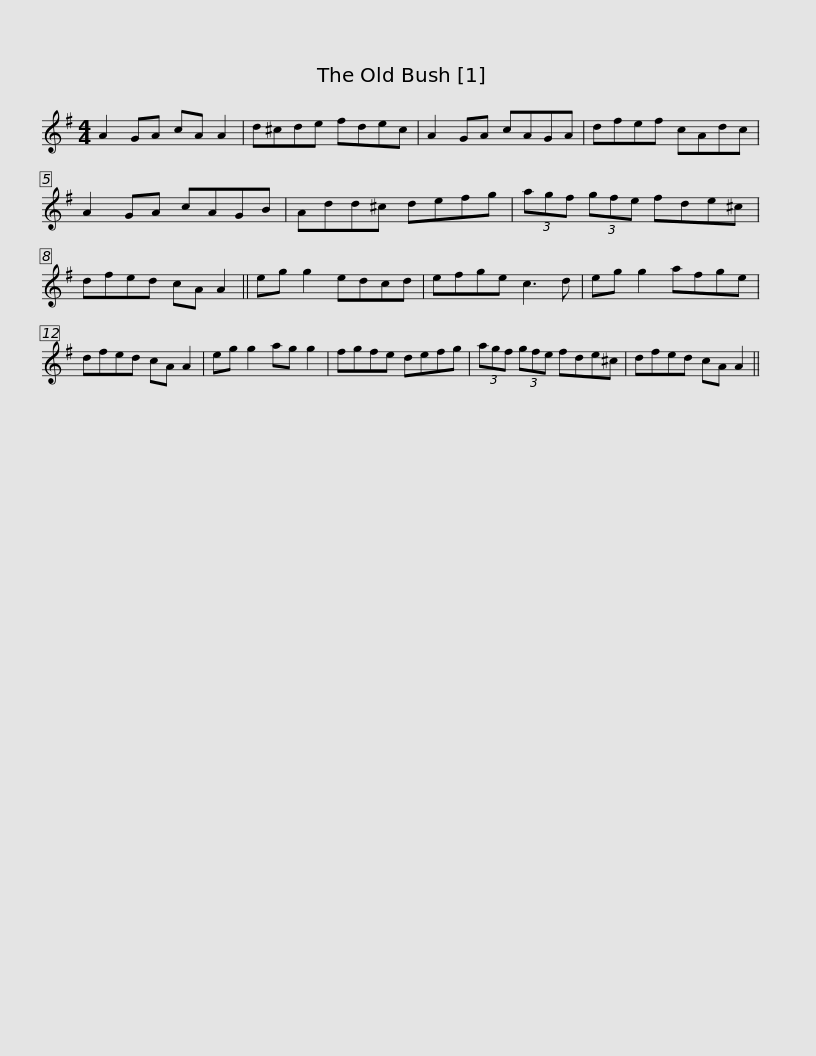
X:1
L:1/8
M:4/4
I:linebreak $
K:G
V:1 treble
V:1
 A2 GA cA A2 | d^cde fdec | A2 GA cAGA | dfef cAdc | A2 GA cAGB | %5
 Add^c defg |$ (3agf (3gfe fde^c | dfed cA A2 || eg g2 edcd | efge c3 d | %10
 eg g2 afge | dfed cA A2 |$ eg g2 ag g2 | fgfe defg | (3agf (3gfe fde^c | %15
 dfed cA A2 || %16
